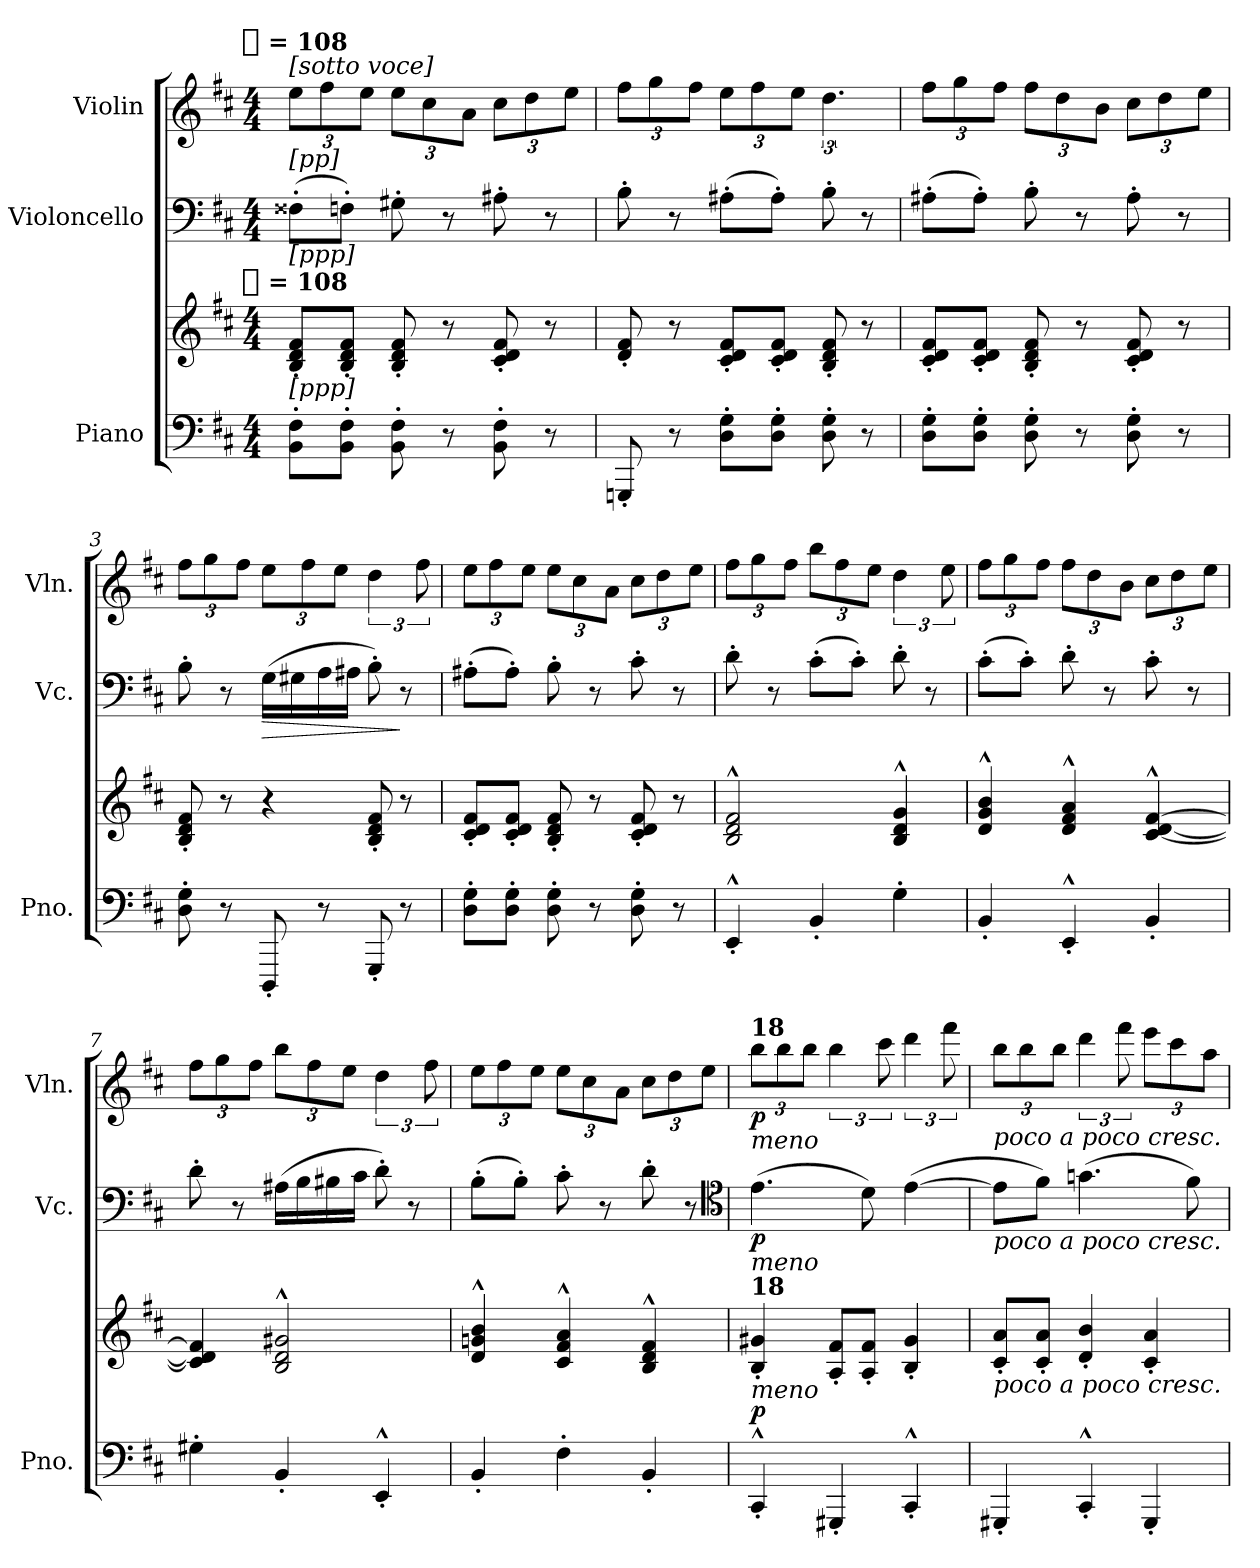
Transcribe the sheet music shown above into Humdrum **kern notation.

**kern	**kern	**dynam	**kern	**dynam	**kern	**dynam
*part3	*part3	*part3	*part2	*part2	*part1	*part1
*staff4	*staff3	*staff3/4	*staff2	*staff2	*staff1	*staff1
*I"Piano	*	*	*I"Violoncello	*	*I"Violin	*
*I'Pno.	*	*	*I'Vc.	*	*I'Vln.	*
*clefF4	*clefG2	*	*clefF4	*	*clefG2	*
*k[f#c#]	*k[f#c#]	*	*k[f#c#]	*	*k[f#c#]	*
*D:	*D:	*	*D:	*	*D:	*
!!LO:TX:omd:t=[half] = 108
*M4/4	*M4/4	*	*M4/4	*	*M4/4	*
*MM216	*MM216	*	*MM216	*	*MM216	*
=	=	=	=	=	=	=
!	!	!	!	!	!LO:TX:a:t=[sotto voce]	!
!	!	!	!	!	!LO:TX:b:t=[pp]	!
!	!	!	!LO:TX:b:t=[ppp]	!	!	!
!	!LO:TX:b:t=[ppp]	!	!	!	!	!
!	!LO:TX:t=[half] = 108	!	!	!	!	!
8BB' 8F#'L	8B' 8d' 8f#'L	.	(8F##X'L	.	12eeL	.
.	.	.	.	.	12ff#	.
8BB' 8F#'J	8B' 8d' 8f#'J	.	8Fn'J)	.	.	.
.	.	.	.	.	12eeJ	.
8BB' 8F#'	8B' 8d' 8f#'	.	8G#X'	.	12eeL	.
.	.	.	.	.	12cc#	.
8r	8r	.	8r	.	.	.
.	.	.	.	.	12aJ	.
8BB' 8F#'	8c#' 8d' 8f#'	.	8A#X'	.	12cc#L	.
.	.	.	.	.	12dd	.
8r	8r	.	8r	.	.	.
.	.	.	.	.	12eeJ	.
=1	=1	=1	=1	=1	=1	=1
8GGGn'	8d' 8f#'	.	8B'	.	12ff#L	.
.	.	.	.	.	12gg	.
8r	8r	.	8r	.	.	.
.	.	.	.	.	12ff#J	.
8D' 8G'L	8c#' 8d' 8f#'L	.	(8A#X'L	.	12eeL	.
.	.	.	.	.	12ff#	.
8D' 8G'J	8c#' 8d' 8f#'J	.	8A#'J)	.	.	.
.	.	.	.	.	12eeJ	.
8D' 8G'	8B' 8d' 8f#'	.	8B'	.	6.dd	.
8r	8r	.	8r	.	.	.
=2	=2	=2	=2	=2	=2	=2
8D' 8G'L	8c#' 8d' 8f#'L	.	(8A#X'L	.	12ff#L	.
.	.	.	.	.	12gg	.
8D' 8G'J	8c#' 8d' 8f#'J	.	8A#'J)	.	.	.
.	.	.	.	.	12ff#J	.
8D' 8G'	8B' 8d' 8f#'	.	8B'	.	12ff#L	.
.	.	.	.	.	12dd	.
8r	8r	.	8r	.	.	.
.	.	.	.	.	12bJ	.
8D' 8G'	8c#' 8d' 8f#'	.	8A#'	.	12cc#L	.
.	.	.	.	.	12dd	.
8r	8r	.	8r	.	.	.
.	.	.	.	.	12eeJ	.
=3	=3	=3	=3	=3	=3	=3
8D' 8G'	8B' 8d' 8f#'	.	8B'	.	12ff#L	.
.	.	.	.	.	12gg	.
8r	8r	.	8r	.	.	.
.	.	.	.	.	12ff#J	.
!	!	!	!	!LO:HP:b	!	!
8DDD'	4r	.	(16GLL	>	12eeL	.
.	.	.	16G#X	.	.	.
.	.	.	.	.	12ff#	.
8r	.	.	16A	.	.	.
.	.	.	.	.	12eeJ	.
.	.	.	16A#XJJ	.	.	.
8GGG'	8B' 8d' 8f#'	.	8B')	.	6dd	.
8r	8r	.	8r	]	.	.
.	.	.	.	.	12ff#	.
=4	=4	=4	=4	=4	=4	=4
8D' 8G'L	8c#' 8d' 8f#'L	.	(8A#X'L	.	12eeL	.
.	.	.	.	.	12ff#	.
8D' 8G'J	8c#' 8d' 8f#'J	.	8A#'J)	.	.	.
.	.	.	.	.	12eeJ	.
8D' 8G'	8B' 8d' 8f#'	.	8B'	.	12eeL	.
.	.	.	.	.	12cc#	.
8r	8r	.	8r	.	.	.
.	.	.	.	.	12aJ	.
8D' 8G'	8c#' 8d' 8f#'	.	8c#'	.	12cc#L	.
.	.	.	.	.	12dd	.
8r	8r	.	8r	.	.	.
.	.	.	.	.	12eeJ	.
=5	=5	=5	=5	=5	=5	=5
4EE'^^	2B^^ 2d^^ 2f#^^	.	8d'	.	12ff#L	.
.	.	.	.	.	12gg	.
.	.	.	8r	.	.	.
.	.	.	.	.	12ff#J	.
4BB'	.	.	(8c#'L	.	12bbL	.
.	.	.	.	.	12ff#	.
.	.	.	8c#'J)	.	.	.
.	.	.	.	.	12eeJ	.
4G'	4B^^ 4d^^ 4g^^	.	8d'	.	6dd	.
.	.	.	8r	.	.	.
.	.	.	.	.	12ee	.
=6	=6	=6	=6	=6	=6	=6
4BB'	4d^^ 4g^^ 4b^^	.	(8c#'L	.	12ff#L	.
.	.	.	.	.	12gg	.
.	.	.	8c#'J)	.	.	.
.	.	.	.	.	12ff#J	.
4EE'^^	4d^^ 4f#^^ 4a^^	.	8d'	.	12ff#L	.
.	.	.	.	.	12dd	.
.	.	.	8r	.	.	.
.	.	.	.	.	12bJ	.
4BB'	[4c#^^ [4d^^ [4f#^^	.	8c#'	.	12cc#L	.
.	.	.	.	.	12dd	.
.	.	.	8r	.	.	.
.	.	.	.	.	12eeJ	.
=7	=7	=7	=7	=7	=7	=7
4G#X'	4c#] 4d] 4f#]	.	8d'	.	12ff#L	.
.	.	.	.	.	12gg	.
.	.	.	8r	.	.	.
.	.	.	.	.	12ff#J	.
4BB'	2B^^ 2d^^ 2g#X^^	.	(16A#XLL	.	12bbL	.
.	.	.	16B	.	.	.
.	.	.	.	.	12ff#	.
.	.	.	16B#X	.	.	.
.	.	.	.	.	12eeJ	.
.	.	.	16c#JJ	.	.	.
4EE'^^	.	.	8d')	.	6dd	.
.	.	.	8r	.	.	.
.	.	.	.	.	12ff#	.
=8	=8	=8	=8	=8	=8	=8
4BB'	4d^^ 4gn^^ 4b^^	.	(8B'L	.	12eeL	.
.	.	.	.	.	12ff#	.
.	.	.	8B'J)	.	.	.
.	.	.	.	.	12eeJ	.
4F#'	4c#^^ 4f#^^ 4a^^	.	8c#'	.	12eeL	.
.	.	.	.	.	12cc#	.
.	.	.	8r	.	.	.
.	.	.	.	.	12aJ	.
4BB'	4B^^ 4d^^ 4f#^^	.	8d'	.	12cc#L	.
.	.	.	.	.	12dd	.
.	.	.	8r	.	.	.
.	.	.	.	.	12eeJ	.
*	*	*	*clefC4	*	*	*
=9	=9	=9	=9	=9	=9	=9
!	!	!	!	!	!LO:TX:a:B:t=18	!
!	!	!	!	!	!LO:TX:b:i:t=meno	!
!	!	!	!LO:TX:b:i:t=meno	!	!	!
!	!LO:TX:a:B:t=18	!	!	!	!	!
!	!LO:TX:b:i:t=meno	!	!	!	!	!
4CC#'^^	4B' 4g#X'	p	(4.e	p	12bbL	p
.	.	.	.	.	12bb	.
.	.	.	.	.	12bbJ	.
4GGG#X'	8A' 8f#'L	.	.	.	6bb	.
.	8A' 8f#'J	.	8d)	.	.	.
.	.	.	.	.	12ccc#	.
4CC#'^^	4B' 4g#'	.	([4e	.	6ddd	.
.	.	.	.	.	12fff#	.
=10	=10	=10	=10	=10	=10	=10
!	!	!	!	!	!LO:TX:b:i:t=poco a poco cresc.	!
!	!	!	!LO:TX:b:i:t=poco a poco cresc.	!	!	!
!	!LO:TX:b:i:t=poco a poco cresc.	!	!	!	!	!
4GGG#X'	8c#' 8a'L	.	8eL]	.	12bbL	.
.	.	.	.	.	12bb	.
.	8c#' 8a'J	.	8f#J)	.	.	.
.	.	.	.	.	12bbJ	.
4CC#'^^	4d' 4b'	.	(4.gn	.	6ddd	.
.	.	.	.	.	12fff#	.
4GGG#'	4c#' 4a'	.	.	.	12eeeL	.
.	.	.	.	.	12ccc#	.
.	.	.	8f#)	.	.	.
.	.	.	.	.	12aaJ	.
=	=	=	=	=	=	=
*-	*-	*-	*-	*-	*-	*-
